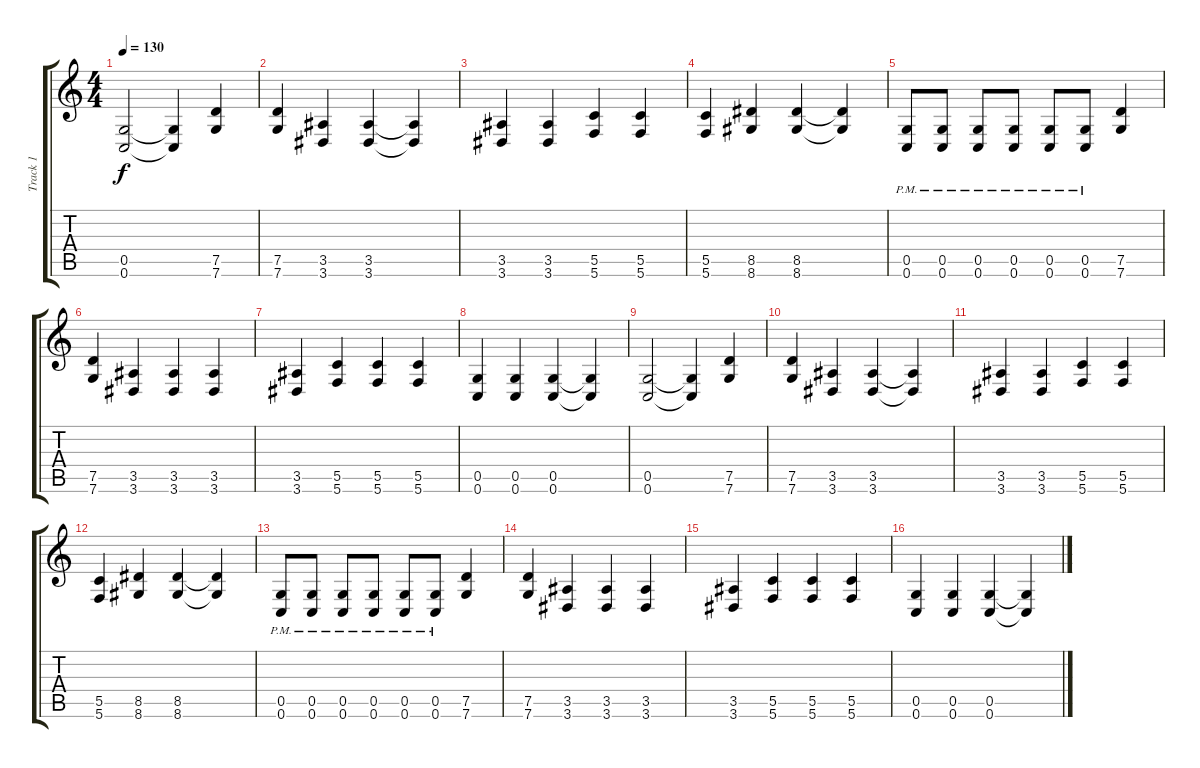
\track ("Track 1" "Track 1") {instrument distortionguitar}
\staff {score tabs}
\tuning (D4 A3 F3 C3 G2 C2) {hide}
\ts (4 4)
\tempo 130
\clef g2
\ks c
(0.5 0.6).2{dy f} (0.5{t} 0.6{t}).4 (7.5 7.6).4 |
(7.5 7.6).4 (3.5 3.6).4 (3.5 3.6).4 (3.5{t} 3.6{t}).4 |
(3.5 3.6).4 (3.5 3.6).4 (5.5 5.6).4 (5.5 5.6).4 |
(5.5 5.6).4 (8.5 8.6).4 (8.5 8.6).4 (8.5{t} 8.6{t}).4 |
(0.5{pm} 0.6{pm}).8 (0.5{pm} 0.6{pm}).8 (0.5{pm} 0.6{pm}).8 (0.5{pm} 0.6{pm}).8 (0.5{pm} 0.6{pm}).8 (0.5{pm} 0.6{pm}).8 (7.5 7.6).4 |
(7.5 7.6).4 (3.5 3.6).4 (3.5 3.6).4 (3.5 3.6).4 |
(3.5 3.6).4 (5.5 5.6).4 (5.5 5.6).4 (5.5 5.6).4 |
(0.5 0.6).4 (0.5 0.6).4 (0.5 0.6).4 (0.5{t} 0.6{t}).4 |
(0.5 0.6).2 (0.5{t} 0.6{t}).4 (7.5 7.6).4 |
(7.5 7.6).4 (3.5 3.6).4 (3.5 3.6).4 (3.5{t} 3.6{t}).4 |
(3.5 3.6).4 (3.5 3.6).4 (5.5 5.6).4 (5.5 5.6).4 |
(5.5 5.6).4 (8.5 8.6).4 (8.5 8.6).4 (8.5{t} 8.6{t}).4 |
(0.5{pm} 0.6{pm}).8 (0.5{pm} 0.6{pm}).8 (0.5{pm} 0.6{pm}).8 (0.5{pm} 0.6{pm}).8 (0.5{pm} 0.6{pm}).8 (0.5{pm} 0.6{pm}).8 (7.5 7.6).4 |
(7.5 7.6).4 (3.5 3.6).4 (3.5 3.6).4 (3.5 3.6).4 |
(3.5 3.6).4 (5.5 5.6).4 (5.5 5.6).4 (5.5 5.6).4 |
(0.5 0.6).4 (0.5 0.6).4 (0.5 0.6).4 (0.5{t} 0.6{t}).4
